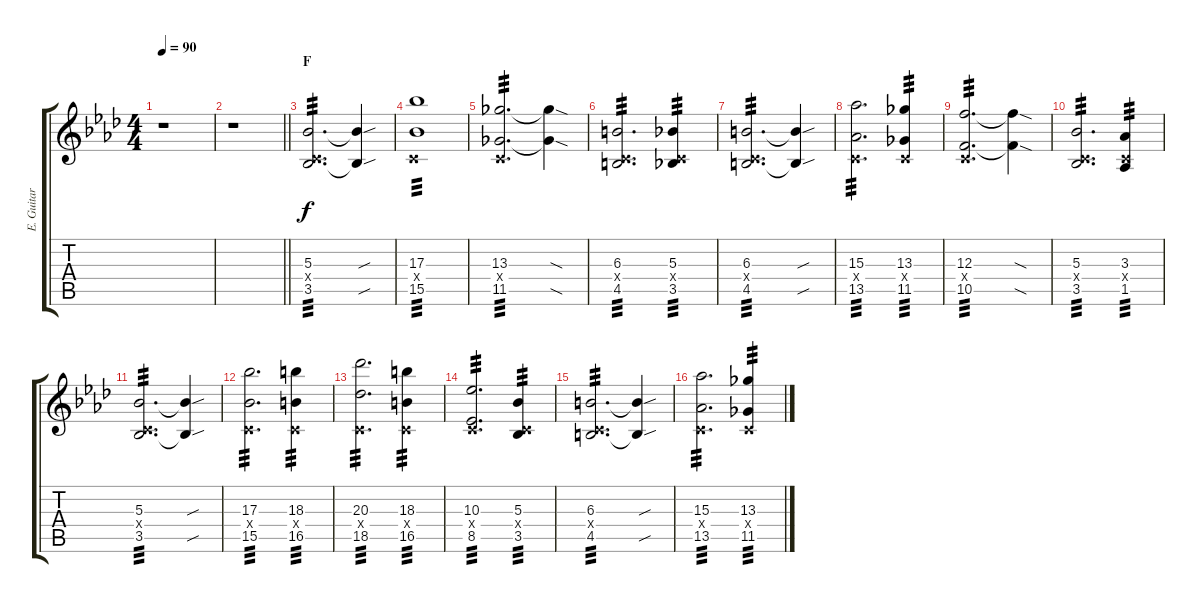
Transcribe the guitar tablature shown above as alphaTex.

\track ("E. Guitar I" "E. Guitar ") {instrument overdrivenguitar}
\staff {score tabs}
\tuning (D4 A3 F3 C3 G2 C2) {hide}
\ts (4 4)
\tempo 90
\clef g2
\ks ab
r.1{dy f} |
\barLineRight lightlight
r.1 |
\section ("" "F")
(5.3 0.4{x} 3.5).2{d tp 3} (5.3{sou t} 3.5{sou t}).4 |
(17.3 0.4{x} 15.5).1{tp 3} |
(13.3 0.4{x} 11.5).2{d tp 3} (13.3{sod t} 11.5{sod t}).4 |
(6.3 0.4{x} 4.5).2{d tp 3} (5.3 0.4{x} 3.5).4{tp 3} |
(6.3 0.4{x} 4.5).2{d tp 3} (6.3{sou t} 4.5{sou t}).4 |
(15.3 0.4{x} 13.5).2{d tp 3} (13.3 0.4{x} 11.5).4{tp 3} |
(12.3 0.4{x} 10.5).2{d tp 3} (12.3{sod t} 10.5{sod t}).4 |
(5.3 0.4{x} 3.5).2{d tp 3} (3.3 0.4{x} 1.5).4{tp 3} |
(5.3 0.4{x} 3.5).2{d tp 3} (5.3{sou t} 3.5{sou t}).4 |
(17.3 0.4{x} 15.5).2{d tp 3} (18.3 0.4{x} 16.5).4{tp 3} |
(20.3 0.4{x} 18.5).2{d tp 3} (18.3 0.4{x} 16.5).4{tp 3} |
(10.3 0.4{x} 8.5).2{d tp 3} (5.3 0.4{x} 3.5).4{tp 3} |
(6.3 0.4{x} 4.5).2{d tp 3} (6.3{sou t} 4.5{sou t}).4 |
(15.3 0.4{x} 13.5).2{d tp 3} (13.3 0.4{x} 11.5).4{tp 3}
